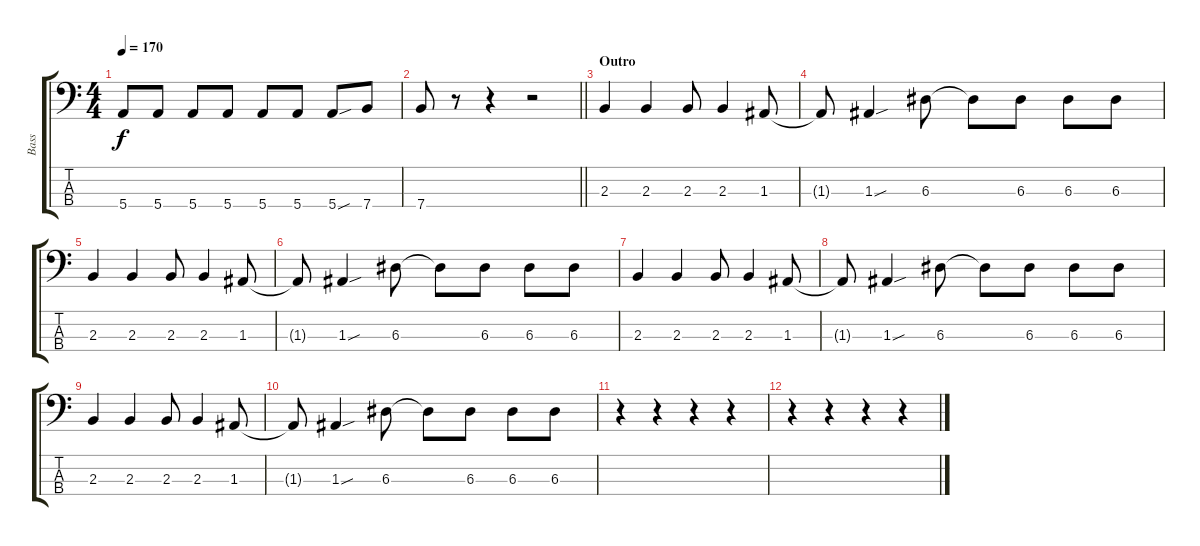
\track ("Bass" "Bass") {instrument electricbassfinger}
\staff {score tabs}
\tuning (G2 D2 A1 E1) {hide}
\ts (4 4)
\tempo 170
\clef f4
\ks c
5.4.8{dy f} 5.4.8 5.4.8 5.4.8 5.4.8 5.4.8 5.4{sou}.8 7.4.8 |
\barLineRight lightlight
7.4.8 r.8 r.4 r.2 |
\section ("" "Outro")
2.3.4 2.3.4 2.3.8 2.3.4 1.3.8 |
1.3{t}.8 1.3{sou}.4 6.3.8 6.3{t}.8 6.3.8 6.3.8 6.3.8 |
2.3.4 2.3.4 2.3.8 2.3.4 1.3.8 |
1.3{t}.8 1.3{sou}.4 6.3.8 6.3{t}.8 6.3.8 6.3.8 6.3.8 |
2.3.4 2.3.4 2.3.8 2.3.4 1.3.8 |
1.3{t}.8 1.3{sou}.4 6.3.8 6.3{t}.8 6.3.8 6.3.8 6.3.8 |
2.3.4 2.3.4 2.3.8 2.3.4 1.3.8 |
1.3{t}.8 1.3{sou}.4 6.3.8 6.3{t}.8 6.3.8 6.3.8 6.3.8 |
r.4 r.4 r.4 r.4 |
r.4 r.4 r.4 r.4
